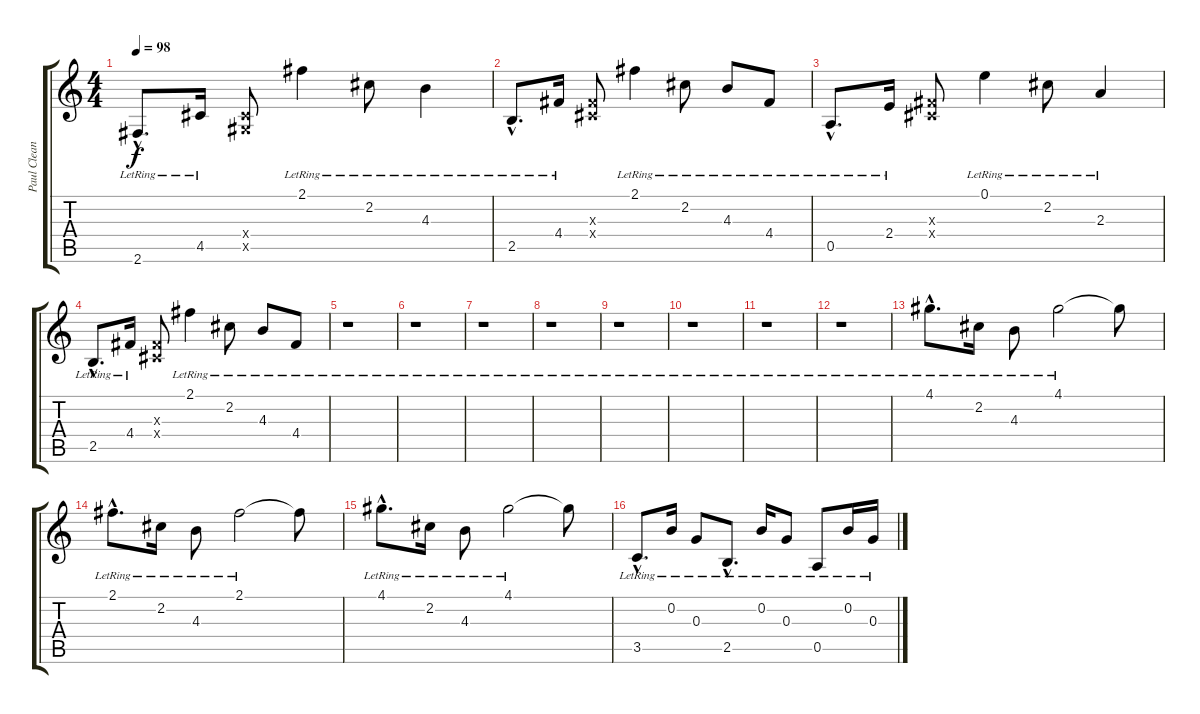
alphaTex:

\track ("Paul Clean guitar" "Paul Clean") {instrument electricguitarjazz}
\staff {score tabs}
\tuning (E4 B3 G3 D3 A2 E2) {hide}
\ts (4 4)
\tempo 98
\clef g2
\ks c
2.6{hac lr}.8{d dy f} 4.5{lr}.16 (-1.4{x} -1.5{x}).8 2.1{lr}.4 2.2{lr}.8 4.3{lr}.4 |
2.5{hac lr}.8{d} 4.4{lr}.16 (-1.3{x} -1.4{x}).8 2.1{lr}.4 2.2{lr}.8 4.3{lr}.8 4.4{lr}.8 |
0.5{hac lr}.8{d} 2.4{lr}.16 (-1.3{x} -1.4{x}).8 0.1{lr}.4 2.2{lr}.8 2.3{lr}.4 |
2.5{hac lr}.8{d} 4.4{lr}.16 (-1.3{x} -1.4{x}).8 2.1{lr}.4 2.2{lr}.8 4.3{lr}.8 4.4{lr}.8 |
r.1 |
r.1 |
r.1 |
r.1 |
r.1 |
r.1 |
r.1 |
r.1 |
4.1{hac lr}.8{d} 2.2{lr}.16 4.3{lr}.8 4.1{lr}.2 4.1{t}.8 |
2.1{hac lr}.8{d} 2.2{lr}.16 4.3{lr}.8 2.1{lr}.2 2.1{t}.8 |
4.1{hac lr}.8{d} 2.2{lr}.16 4.3{lr}.8 4.1{lr}.2 4.1{t}.8 |
3.5{hac lr}.8{d} 0.2{lr}.16 0.3{lr}.8 2.5{hac lr}.8{d} 0.2{lr}.16 0.3{lr}.8 0.5{lr}.8 0.2{lr}.16 0.3{lr}.16
